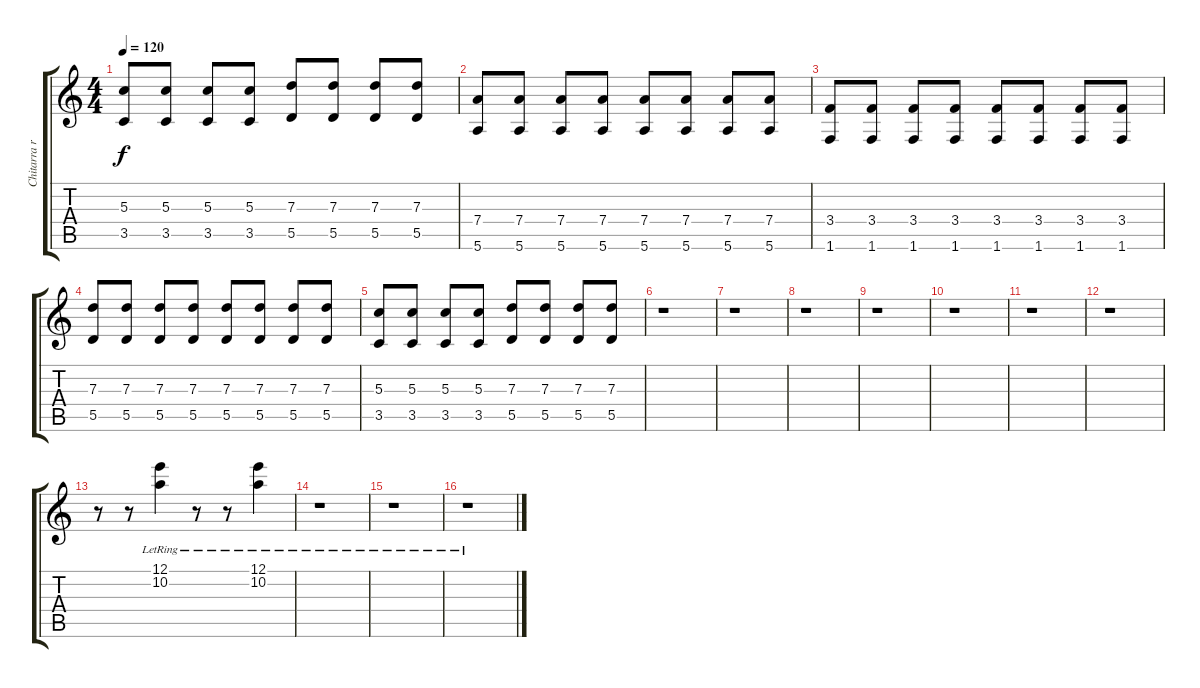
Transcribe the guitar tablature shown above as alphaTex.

\track ("Chitarra ritmica overdrive" "Chitarra r") {instrument overdrivenguitar}
\staff {score tabs}
\tuning (E4 B3 G3 D3 A2 E2) {hide}
\ts (4 4)
\tempo 120
\clef g2
\ks c
(5.3 3.5).8{dy f} (5.3 3.5).8 (5.3 3.5).8 (5.3 3.5).8 (7.3 5.5).8 (7.3 5.5).8 (7.3 5.5).8 (7.3 5.5).8 |
(7.4 5.6).8 (7.4 5.6).8 (7.4 5.6).8 (7.4 5.6).8 (7.4 5.6).8 (7.4 5.6).8 (7.4 5.6).8 (7.4 5.6).8 |
(3.4 1.6).8 (3.4 1.6).8 (3.4 1.6).8 (3.4 1.6).8 (3.4 1.6).8 (3.4 1.6).8 (3.4 1.6).8 (3.4 1.6).8 |
(7.3 5.5).8 (7.3 5.5).8 (7.3 5.5).8 (7.3 5.5).8 (7.3 5.5).8 (7.3 5.5).8 (7.3 5.5).8 (7.3 5.5).8 |
(5.3 3.5).8 (5.3 3.5).8 (5.3 3.5).8 (5.3 3.5).8 (7.3 5.5).8 (7.3 5.5).8 (7.3 5.5).8 (7.3 5.5).8 |
r.1 |
r.1 |
r.1 |
r.1 |
r.1 |
r.1 |
r.1 |
r.8 r.8 (12.1 10.2{lr}).4 r.8 r.8 (12.1 10.2{lr}).4 |
r.1 |
r.1 |
r.1
